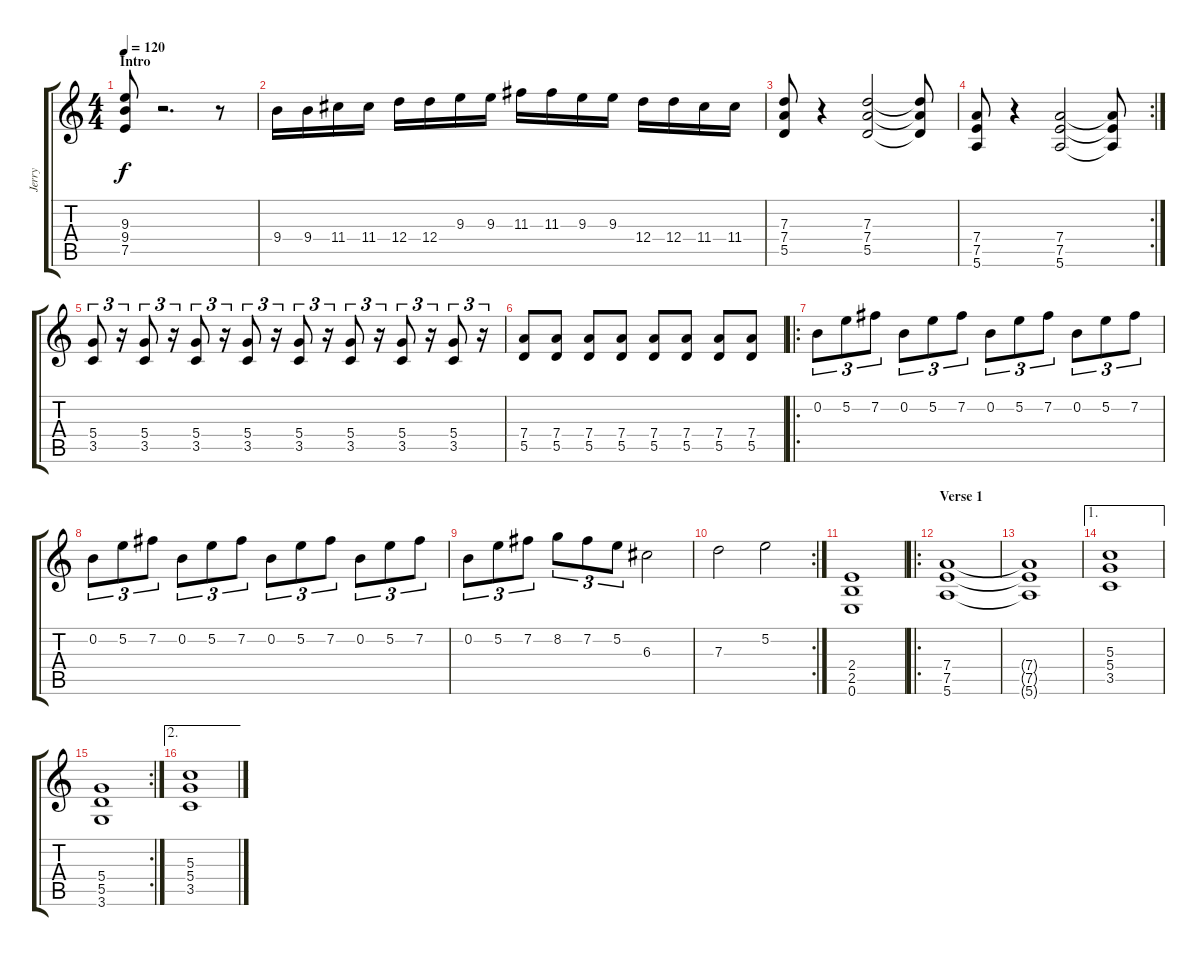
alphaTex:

\track ("Jerry" "Jerry") {instrument distortionguitar}
\staff {score tabs}
\tuning (E4 B3 G3 D3 A2 E2) {hide}
\ts (4 4)
\section ("" "Intro")
\tempo 120
\clef g2
\ks c
(9.3 9.4 7.5).8{dy f balance 16 instrument distortionguitar} r.2{d} r.8 |
9.4.16 9.4.16 11.4.16 11.4.16 12.4.16 12.4.16 9.3.16 9.3.16 11.3.16 11.3.16 9.3.16 9.3.16 12.4.16 12.4.16 11.4.16 11.4.16 |
(7.3 7.4 5.5).8 r.4 (7.3 7.4 5.5).2 (7.3{t} 7.4{t} 5.5{t}).8 |
\rc 2
(7.4 7.5 5.6).8 r.4 (7.4 7.5 5.6).2 (7.4{t} 7.5{t} 5.6{t}).8 |
(5.4 3.5).8{tu (3 2)} r.16{tu (3 2)} (5.4 3.5).8{tu (3 2)} r.16{tu (3 2)} (5.4 3.5).8{tu (3 2)} r.16{tu (3 2)} (5.4 3.5).8{tu (3 2)} r.16{tu (3 2)} (5.4 3.5).8{tu (3 2)} r.16{tu (3 2)} (5.4 3.5).8{tu (3 2)} r.16{tu (3 2)} (5.4 3.5).8{tu (3 2)} r.16{tu (3 2)} (5.4 3.5).8{tu (3 2)} r.16{tu (3 2)} |
(7.4 5.5).8 (7.4 5.5).8 (7.4 5.5).8 (7.4 5.5).8 (7.4 5.5).8 (7.4 5.5).8 (7.4 5.5).8 (7.4 5.5).8 |
\ro
0.2.8{tu (3 2)} 5.2.8{tu (3 2)} 7.2.8{tu (3 2)} 0.2.8{tu (3 2)} 5.2.8{tu (3 2)} 7.2.8{tu (3 2)} 0.2.8{tu (3 2)} 5.2.8{tu (3 2)} 7.2.8{tu (3 2)} 0.2.8{tu (3 2)} 5.2.8{tu (3 2)} 7.2.8{tu (3 2)} |
0.2.8{tu (3 2)} 5.2.8{tu (3 2)} 7.2.8{tu (3 2)} 0.2.8{tu (3 2)} 5.2.8{tu (3 2)} 7.2.8{tu (3 2)} 0.2.8{tu (3 2)} 5.2.8{tu (3 2)} 7.2.8{tu (3 2)} 0.2.8{tu (3 2)} 5.2.8{tu (3 2)} 7.2.8{tu (3 2)} |
0.2.8{tu (3 2)} 5.2.8{tu (3 2)} 7.2.8{tu (3 2)} 8.2.8{tu (3 2)} 7.2.8{tu (3 2)} 5.2.8{tu (3 2)} 6.3.2 |
\rc 2
7.3.2 5.2.2 |
(2.4 2.5 0.6).1 |
\ro
\section ("" "Verse 1")
(7.4 7.5 5.6).1{balance 16} |
(7.4{t} 7.5{t} 5.6{t}).1 |
\ae 1
(5.3 5.4 3.5).1{balance 16 instrument distortionguitar} |
\rc 2
(5.4 5.5 3.6).1 |
\ae 2
(5.3 5.4 3.5).1{balance 16 instrument distortionguitar}
